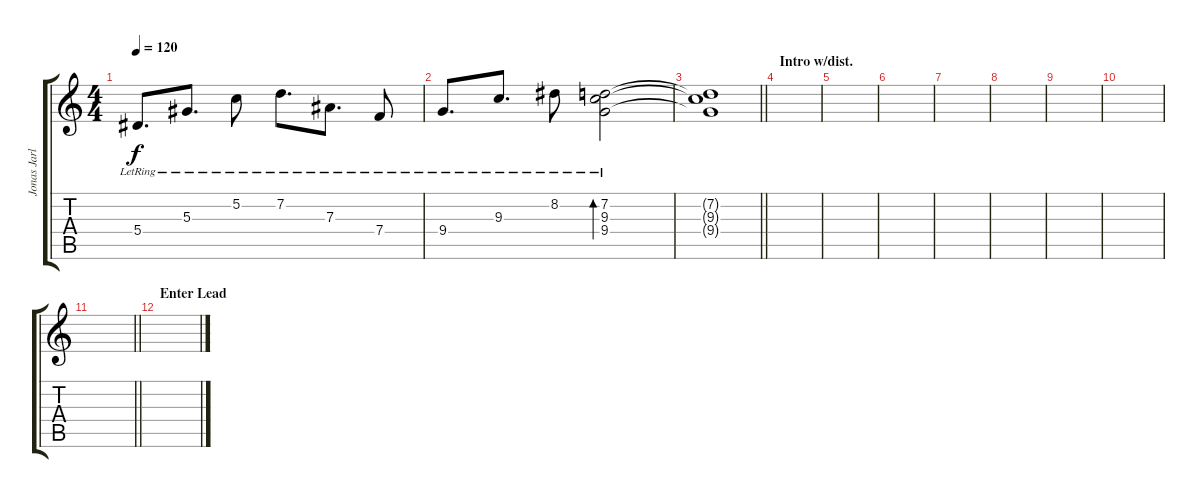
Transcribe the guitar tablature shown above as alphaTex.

\track ("Jonas Jarlsby (Acoustic)" "Jonas Jarl") {instrument acousticguitarsteel}
\staff {score tabs}
\tuning (C4 G3 Eb3 Bb2 F2 C2) {hide}
\ts (4 4)
\tempo 120
\clef g2
\ks c
5.4{lr}.8{d dy f} 5.3{lr}.8{d} 5.2{lr}.8 7.2{lr}.8{d} 7.3{lr}.8{d} 7.4{lr}.8 |
9.4{lr}.8{d} 9.3{lr}.8{d} 8.2{lr}.8 (7.2{lr} 9.3{lr} 9.4{lr}).2{bd 30} |
\barLineRight lightlight
(7.2{t} 9.3{t} 9.4{t}).1 |
\section ("" "Intro w/dist.")
|
|
|
|
|
|
|
\barLineRight lightlight
|
\section ("" "Enter Lead")
